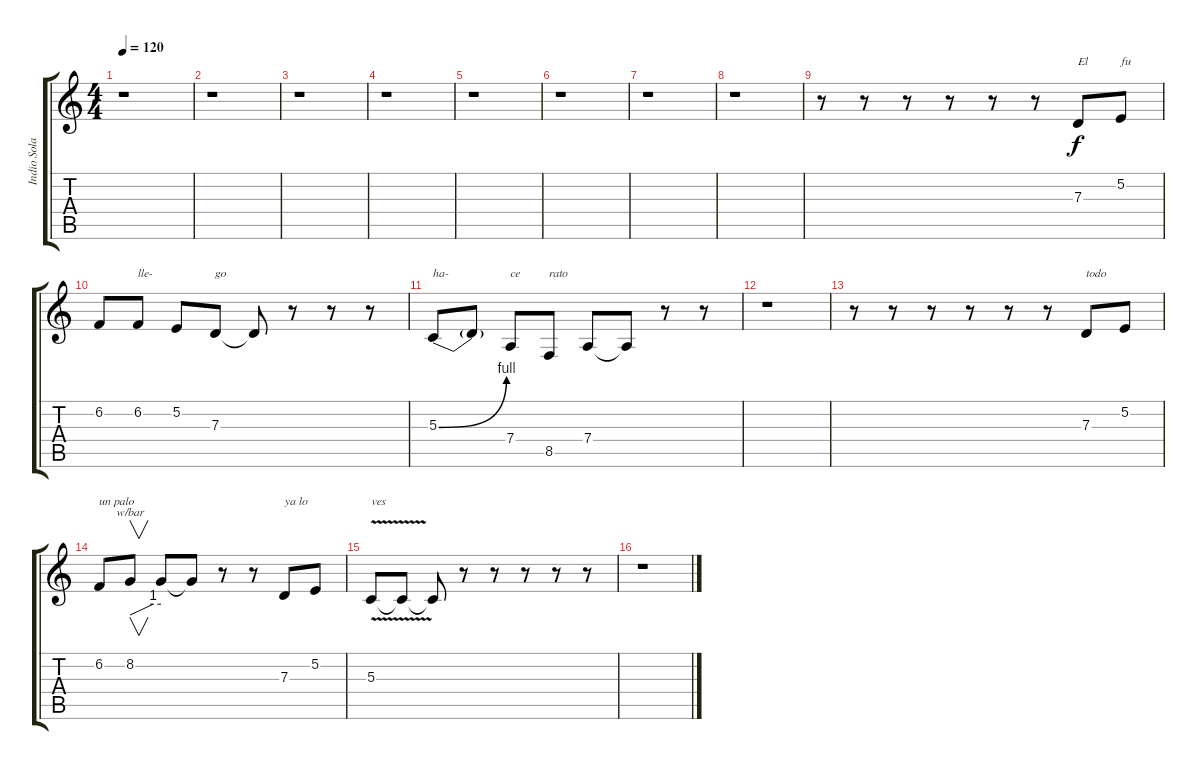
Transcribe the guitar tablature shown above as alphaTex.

\track ("Indio Solari" "Indio Sola") {instrument lead2sawtooth}
\staff {score tabs}
\tuning (E4 B3 G3 D3 A2 E2) {hide}
\ts (4 4)
\tempo 120
\clef g2
\ks c
r.1{dy f} |
r.1 |
r.1 |
r.1 |
r.1 |
r.1 |
r.1 |
r.1 |
r.8 r.8 r.8 r.8 r.8 r.8 7.3.8{txt "El"} 5.2.8{txt "fu"} |
6.2.8 6.2.8{txt "lle-"} 5.2.8 7.3.8{txt "go"} 7.3{t}.8 r.8 r.8 r.8 |
5.3{be (bend 0 0 60 4)}.8{txt "ha-"} 5.3{t}.8 7.4.8{txt "ce"} 8.5.8{txt "rato"} 7.4.8 7.4{t}.8 r.8 r.8 |
r.1 |
r.8 r.8 r.8 r.8 r.8 r.8 7.3.8{txt "todo"} 5.2.8 |
6.2.8{txt "un palo"} 8.2.8{v tbe (custom default 0 0 45 4 60 4)} 8.2{t}.8 8.2{t}.8 r.8 r.8 7.3.8{txt "ya lo"} 5.2.8 |
5.3{v}.8{txt "ves"} 5.3{t}.8 5.3{t}.8 r.8 r.8 r.8 r.8 r.8 |
r.1
